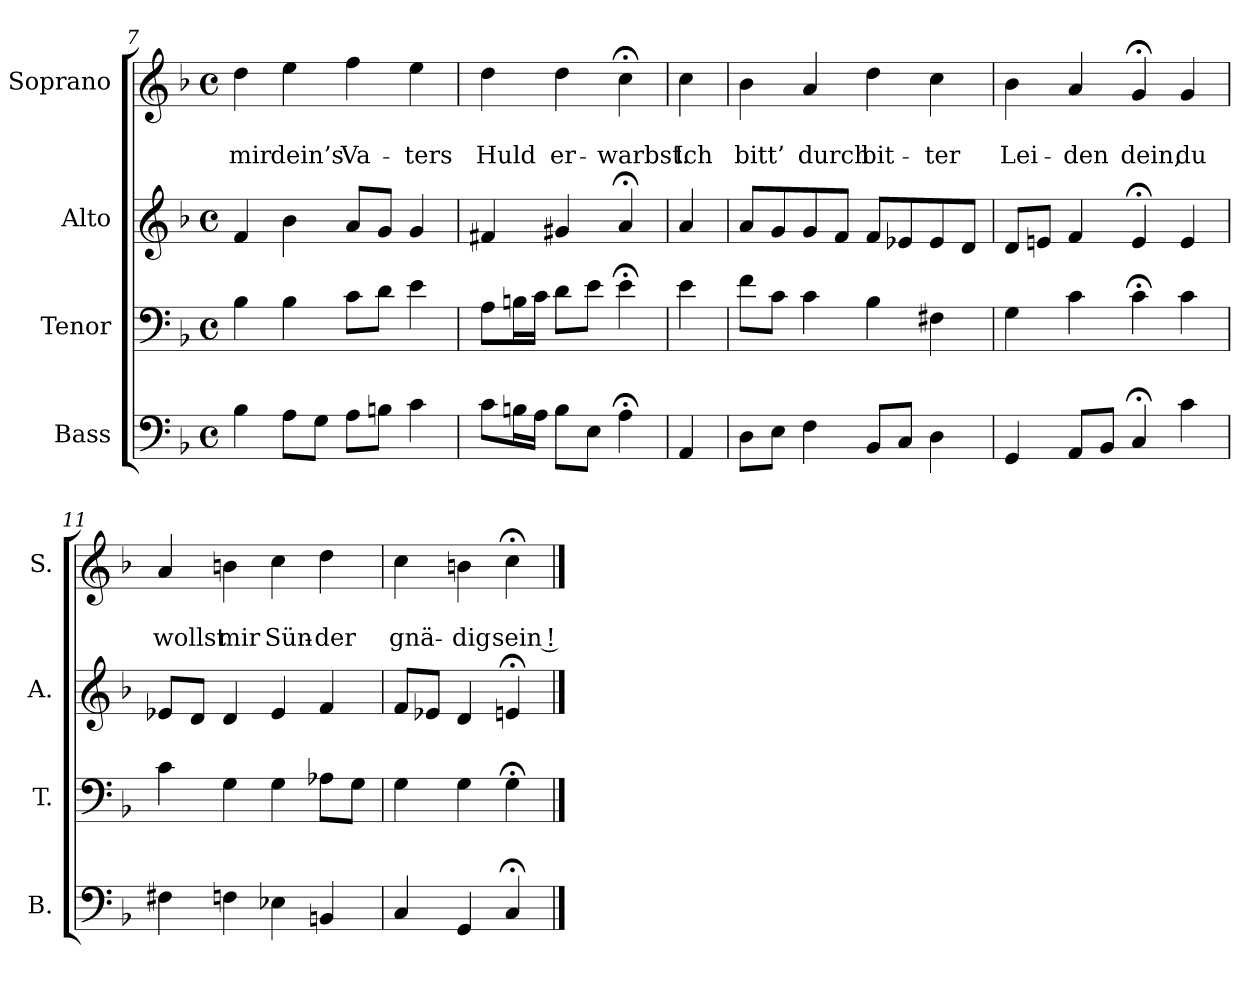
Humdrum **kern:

**kern	**kern	**kern	**kern	**text	**text
*part4	*part3	*part2	*part1	*part1	*part1
*staff4	*staff3	*staff2	*staff1	*staff1	*staff1
*I"Bass	*I"Tenor	*I"Alto	*I"Soprano	*	*
*I'B.	*I'T.	*I'A.	*I'S.	*	*
*clefF4	*clefF4	*clefG2	*clefG2	*	*
*k[b-]	*k[b-]	*k[b-]	*k[b-]	*	*
*F:	*F:	*F:	*F:	*	*
*M4/4	*M4/4	*M4/4	*M4/4	*	*
*met(c)	*met(c)	*met(c)	*met(c)	*	*
=7	=7	=7	=7	=7	=7
4B-\	4B-\	4f/	4dd\	.	mir
8A\L	4B-\	4b-\	4ee\	.	dein’s
8G\J	.	.	.	.	.
8A\L	8c\L	8a/L	4ff\	.	Va-
8Bn\J	8d\J	8g/J	.	.	.
4c\	4e\	4g/	4ee\	.	-ters
=8	=8	=8	=8	=8	=8
8c\L	8A\L	4f#X/	4dd\	.	Huld
16Bn\L	16Bn\L	.	.	.	.
16A\JJ	16c\JJ	.	.	.	.
8B\L	8d\L	4g#X/	4dd\	.	er-
8E\J	8e\J	.	.	.	.
4A;<\	4e;<\	4a;</	4cc;<\	.	-warbst.
!!LO:PB:g=z
=8a	=8a	=8a	=8a	=8a	=8a
4AA/	4e\	4a/	4cc\	.	Ich
=9	=9	=9	=9	=9	=9
8D\L	8f\L	8a/L	4b-\	.	bitt’
8E\J	8c\J	8g/	.	.	.
4F\	4c\	8g/	4a/	.	durch
.	.	8f/J	.	.	.
8BB-/L	4B-\	8f/L	4dd\	.	bit-
8C/J	.	8e-X/	.	.	.
4D\	4F#X\	8e-/	4cc\	.	-ter
.	.	8d/J	.	.	.
=10	=10	=10	=10	=10	=10
4GG/	4G\	8d/L	4b-\	.	Lei-
.	.	8en/J	.	.	.
8AA/L	4c\	4f/	4a/	.	-den
8BB-/J	.	.	.	.	.
4C;</	4c;<\	4e;</	4g;</	.	dein,
4c\	4c\	4e/	4g/	.	du
=11	=11	=11	=11	=11	=11
4F#X\	4c\	8e-X/L	4a/	.	wollst
.	.	8d/J	.	.	.
4Fn\	4G\	4d/	4bn\	.	mir
4E-X\	4G\	4e-/	4cc\	.	Sün-
4BBn/	8A-X\L	4f/	4dd\	.	-der
.	8G\J	.	.	.	.
=12	=12	=12	=12	=12	=12
4C/	4G\	8f/L	4cc\	.	gnä-
.	.	8e-X/J	.	.	.
4GG/	4G\	4d/	4bn\	.	-dig
4C;</	4G;<\	4en;</	4cc;<\	.	sein !
==	==	==	==	==	==
*-	*-	*-	*-	*-	*-
